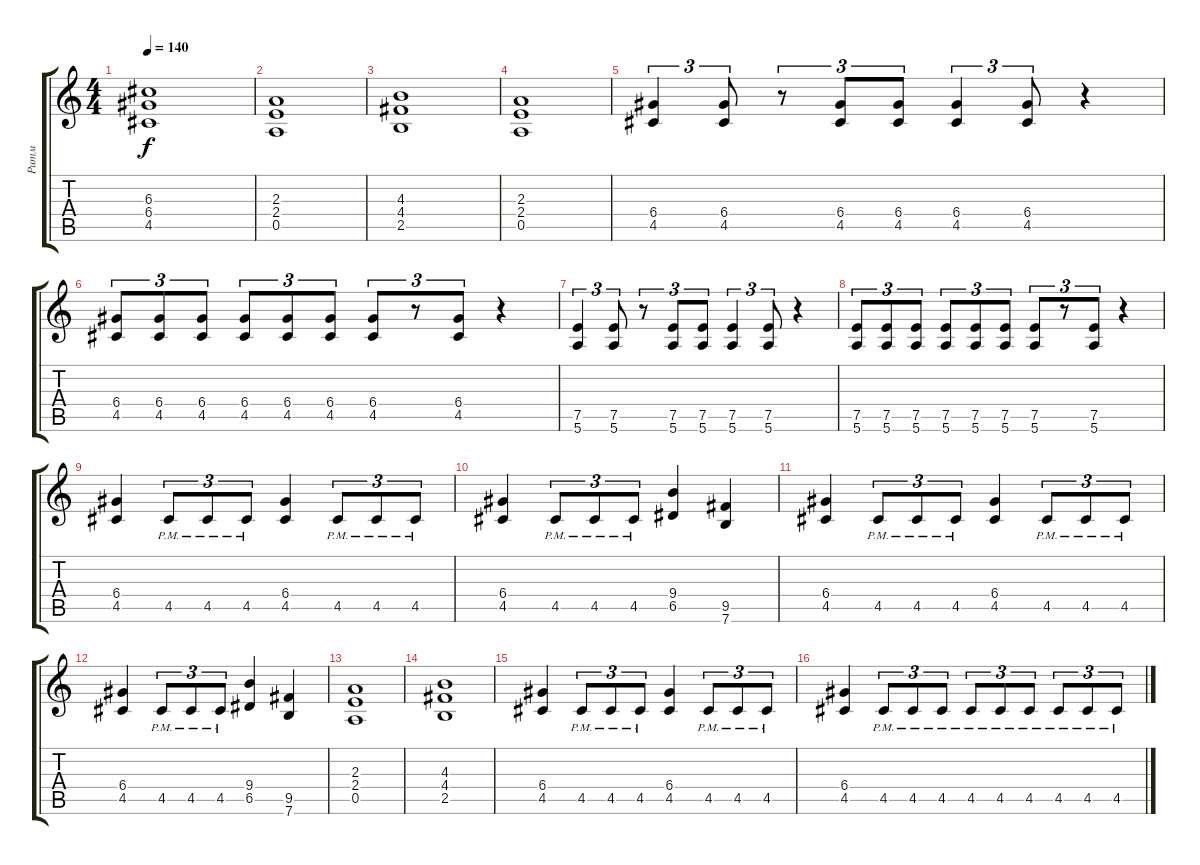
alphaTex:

\track ("Ритм" "Ритм") {instrument distortionguitar}
\staff {score tabs}
\tuning (E4 B3 G3 D3 A2 E2) {hide}
\ts (4 4)
\tempo 140
\clef g2
\ks c
(6.3 6.4 4.5).1{dy f} |
(2.3 2.4 0.5).1 |
(4.3 4.4 2.5).1 |
(2.3 2.4 0.5).1 |
(6.4 4.5).4{tu (3 2)} (6.4 4.5).8{tu (3 2)} r.8{tu (3 2)} (6.4 4.5).8{tu (3 2)} (6.4 4.5).8{tu (3 2)} (6.4 4.5).4{tu (3 2)} (6.4 4.5).8{tu (3 2)} r.4 |
(6.4 4.5).8{tu (3 2)} (6.4 4.5).8{tu (3 2)} (6.4 4.5).8{tu (3 2)} (6.4 4.5).8{tu (3 2)} (6.4 4.5).8{tu (3 2)} (6.4 4.5).8{tu (3 2)} (6.4 4.5).8{tu (3 2)} r.8{tu (3 2)} (6.4 4.5).8{tu (3 2)} r.4 |
(7.5 5.6).4{tu (3 2)} (7.5 5.6).8{tu (3 2)} r.8{tu (3 2)} (7.5 5.6).8{tu (3 2)} (7.5 5.6).8{tu (3 2)} (7.5 5.6).4{tu (3 2)} (7.5 5.6).8{tu (3 2)} r.4 |
(7.5 5.6).8{tu (3 2)} (7.5 5.6).8{tu (3 2)} (7.5 5.6).8{tu (3 2)} (7.5 5.6).8{tu (3 2)} (7.5 5.6).8{tu (3 2)} (7.5 5.6).8{tu (3 2)} (7.5 5.6).8{tu (3 2)} r.8{tu (3 2)} (7.5 5.6).8{tu (3 2)} r.4 |
(6.4 4.5).4 4.5{pm}.8{tu (3 2)} 4.5{pm}.8{tu (3 2)} 4.5{pm}.8{tu (3 2)} (6.4 4.5).4 4.5{pm}.8{tu (3 2)} 4.5{pm}.8{tu (3 2)} 4.5{pm}.8{tu (3 2)} |
(6.4 4.5).4 4.5{pm}.8{tu (3 2)} 4.5{pm}.8{tu (3 2)} 4.5{pm}.8{tu (3 2)} (9.4 6.5).4 (9.5 7.6).4 |
(6.4 4.5).4 4.5{pm}.8{tu (3 2)} 4.5{pm}.8{tu (3 2)} 4.5{pm}.8{tu (3 2)} (6.4 4.5).4 4.5{pm}.8{tu (3 2)} 4.5{pm}.8{tu (3 2)} 4.5{pm}.8{tu (3 2)} |
(6.4 4.5).4 4.5{pm}.8{tu (3 2)} 4.5{pm}.8{tu (3 2)} 4.5{pm}.8{tu (3 2)} (9.4 6.5).4 (9.5 7.6).4 |
(2.3 2.4 0.5).1 |
(4.3 4.4 2.5).1 |
(6.4 4.5).4 4.5{pm}.8{tu (3 2)} 4.5{pm}.8{tu (3 2)} 4.5{pm}.8{tu (3 2)} (6.4 4.5).4 4.5{pm}.8{tu (3 2)} 4.5{pm}.8{tu (3 2)} 4.5{pm}.8{tu (3 2)} |
(6.4 4.5).4 4.5{pm}.8{tu (3 2)} 4.5{pm}.8{tu (3 2)} 4.5{pm}.8{tu (3 2)} 4.5{pm}.8{tu (3 2)} 4.5{pm}.8{tu (3 2)} 4.5{pm}.8{tu (3 2)} 4.5{pm}.8{tu (3 2)} 4.5{pm}.8{tu (3 2)} 4.5{pm}.8{tu (3 2)}
